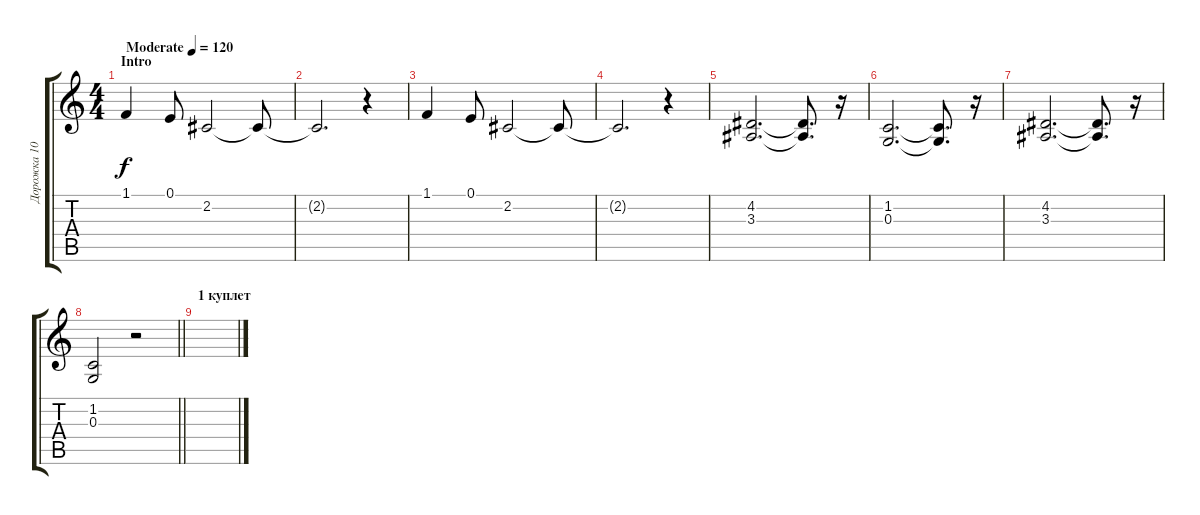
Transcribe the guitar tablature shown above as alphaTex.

\track ("Дорожка 10" "Дорожка 10") {instrument lead2sawtooth}
\staff {score tabs}
\tuning (E4 B3 G3 D3 A2 E2) {hide}
\ts (4 4)
\section ("" "Intro")
\tempo (120 "Moderate")
\clef g2
\ks c
1.1.4{dy f instrument lead2sawtooth} 0.1.8 2.2.2 2.2{t}.8 |
2.2{t}.2{d} r.4 |
1.1.4 0.1.8 2.2.2 2.2{t}.8 |
2.2{t}.2{d} r.4 |
(4.2 3.3).2{d} (4.2{t} 3.3{t}).8{d} r.16 |
(1.2 0.3).2{d} (1.2{t} 0.3{t}).8{d} r.16 |
(4.2 3.3).2{d} (4.2{t} 3.3{t}).8{d} r.16 |
\barLineRight lightlight
(1.2 0.3).2 r.2 |
\section ("" "1 куплет")
